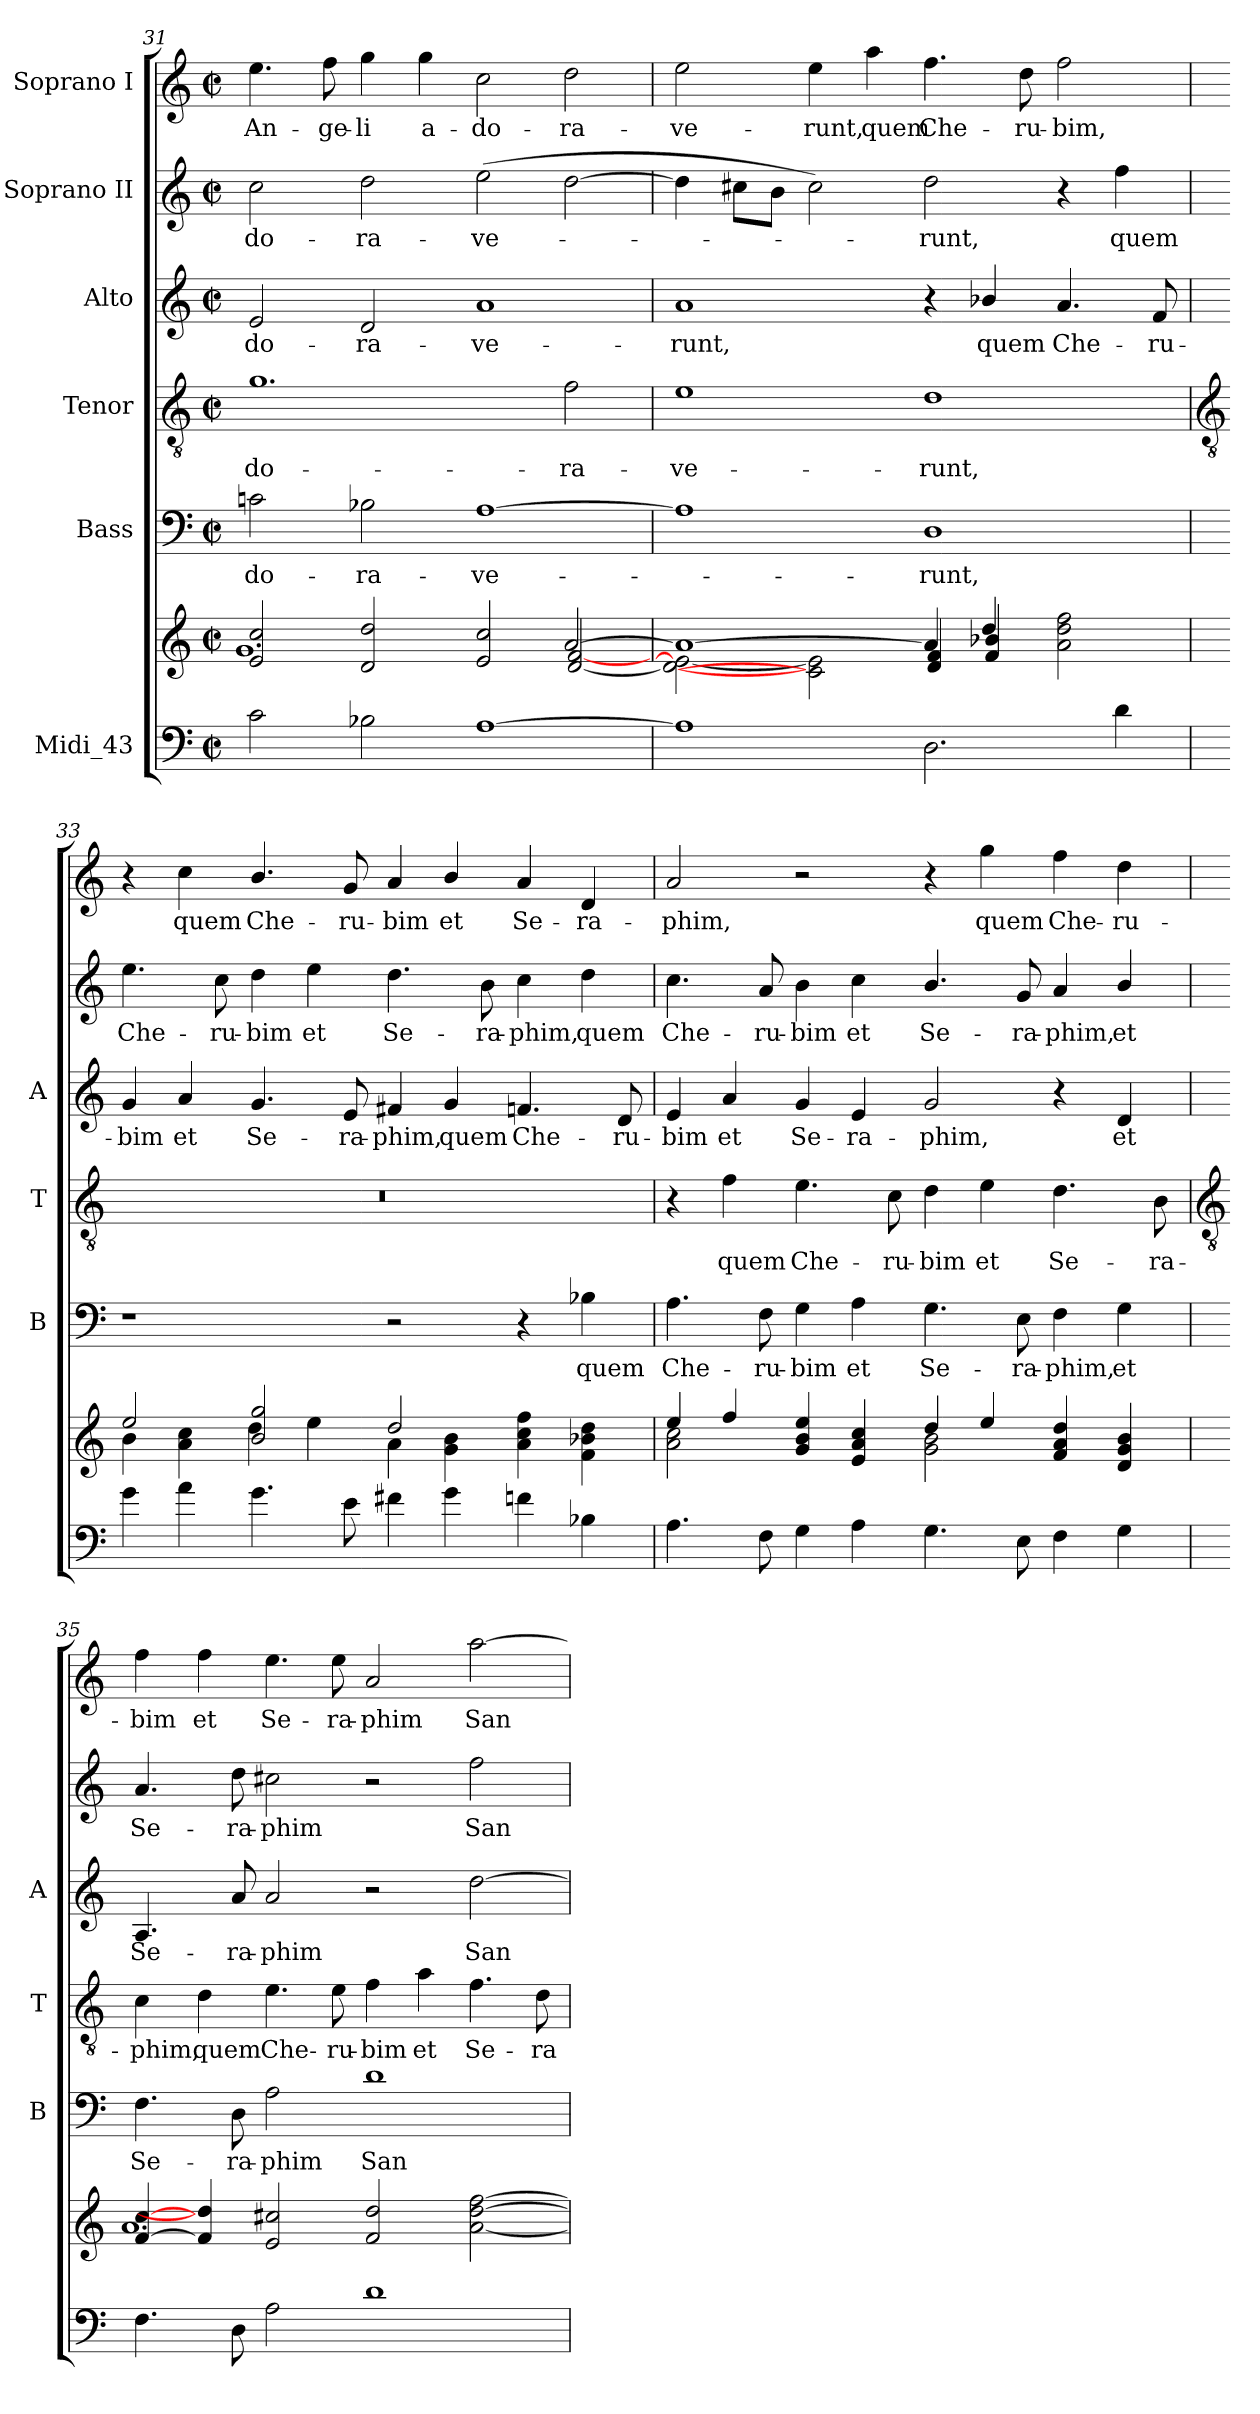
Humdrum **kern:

**kern	**kern	**kern	**text	**kern	**text	**kern	**text	**kern	**text	**kern	**text
*part6	*part6	*part5	*part5	*part4	*part4	*part3	*part3	*part2	*part2	*part1	*part1
*staff7	*staff6	*staff5	*staff5	*staff4	*staff4	*staff3	*staff3	*staff2	*staff2	*staff1	*staff1
*I"Midi_43	*	*I"Bass	*	*I"Tenor	*	*I"Alto	*	*I"Soprano II	*	*I"Soprano I	*
*	*	*I'B	*	*I'T	*	*I'A	*	*	*	*	*
*clefF4	*clefG2	*clefF4	*	*clefGv2	*	*clefG2	*	*clefG2	*	*clefG2	*
*k[]	*k[]	*k[]	*	*k[]	*	*k[]	*	*k[]	*	*k[]	*
*C:	*C:	*C:	*	*C:	*	*C:	*	*C:	*	*C:	*
*M4/2	*M4/2	*M4/2	*	*M4/2	*	*M4/2	*	*M4/2	*	*M4/2	*
*met(c|)	*met(c|)	*met(c|)	*	*met(c|)	*	*met(c|)	*	*met(c|)	*	*met(c|)	*
=31	=31	=31	=31	=31	=31	=31	=31	=31	=31	=31	=31
*	*^	*	*	*	*	*	*	*	*	*	*
!	!	!	!	!LO:LY:b	!	!LO:LY:b	!	!LO:LY:b	!	!LO:LY:b	!	!LO:LY:b
2c	2e/ 2cc/	1.g\	2cn	-do-	1.g	-do-	2e	-do-	2cc	-do-	4.ee	An-
!	!	!	!	!	!	!	!	!	!	!	!	!LO:LY:b
.	.	.	.	.	.	.	.	.	.	.	8ff	-ge-
!	!	!	!	!LO:LY:b	!	!	!	!LO:LY:b	!	!LO:LY:b	!	!LO:LY:b
2B-X	2d/ 2dd/	.	2B-X	-ra-	.	.	2d	-ra-	2dd	-ra-	4gg	-li
!	!	!	!	!	!	!	!	!	!	!	!	!LO:LY:b
.	.	.	.	.	.	.	.	.	.	.	4gg	a-
!	!	!	!	!LO:LY:b	!	!	!	!LO:LY:b	!	!LO:LY:b	!	!LO:LY:b
[1A	2e/ 2cc/	.	[1A	-ve-	.	.	1a	-ve-	(>2ee	-ve-	2cc	-do-
!	!	!	!	!	!	!LO:LY:b	!	!	!	!	!	!LO:LY:b
.	[2a/	[2d/ [2f/	.	.	2f	-ra-	.	.	[2dd	.	2dd	-ra-
=32	=32	=32	=32	=32	=32	=32	=32	=32	=32	=32	=32	=32
!	!	!	!	!	!	!LO:LY:b	!	!LO:LY:b	!	!	!	!LO:LY:b
1A]	1a/_	2d\_ 2e\_	1A]	.	1e	-ve-	1a	-runt,	4dd]	.	2ee	-ve-
.	.	.	.	.	.	.	.	.	8cc#XL	.	.	.
.	.	.	.	.	.	.	.	.	8bJ	.	.	.
!	!	!	!	!	!	!	!	!	!	!	!	!LO:LY:b
.	.	2c#\] 2e\]	.	.	.	.	.	.	2cc#)	.	4ee	-runt,
!	!	!	!	!	!	!	!	!	!	!	!	!LO:LY:b
.	.	.	.	.	.	.	.	.	.	.	4aa	quem
!	!	!	!	!LO:LY:b	!	!LO:LY:b	!	!	!	!LO:LY:b	!	!LO:LY:b
2.D	4a/]	4d/ 4f/	1D	runt,	1d	-runt,	4r	.	2dd	runt,	4.ff	Che-
!	!	!	!	!	!	!	!	!LO:LY:b	!	!	!	!
.	4dd/	4f/ 4b-X/	.	.	.	.	4b-X/	quem	.	.	.	.
!	!	!	!	!	!	!	!	!	!	!	!	!LO:LY:b
.	.	.	.	.	.	.	.	.	.	.	8dd	-ru-
!	!	!	!	!	!	!	!	!LO:LY:b	!	!	!	!LO:LY:b
.	2ryy	2a\ 2dd\ 2ff\	.	.	.	.	4.a	Che-	4r	.	2ff	-bim,
!	!	!	!	!	!	!	!	!	!	!LO:LY:b	!	!
4d	.	.	.	.	.	.	.	.	4ff	quem	.	.
!	!	!	!	!	!	!	!	!LO:LY:b	!	!	!	!
.	.	.	.	.	.	.	8f	-ru-	.	.	.	.
!!LO:LB:g=z
=33	=33	=33	=33	=33	=33	=33	=33	=33	=33	=33	=33	=33
*	*	*	*	*	*clefGv2	*	*	*	*	*	*	*
!	!	!	!	!	!	!	!	!LO:LY:b	!	!LO:LY:b	!	!
4g	2ee/	4b\	1r	.	0r	.	4g	-bim	4.ee	Che-	4r	.
!	!	!	!	!	!	!	!	!LO:LY:b	!	!	!	!LO:LY:b
4a	.	4a\ 4cc\	.	.	.	.	4a	et	.	.	4cc	quem
!	!	!	!	!	!	!	!	!	!	!LO:LY:b	!	!
.	.	.	.	.	.	.	.	.	8cc	-ru-	.	.
!	!	!	!	!	!	!	!	!LO:LY:b	!	!LO:LY:b	!	!LO:LY:b
4.g	2b/ 2gg/	4dd\	.	.	.	.	4.g	Se-	4dd	-bim	4.b/	Che-
!	!	!	!	!	!	!	!	!	!	!LO:LY:b	!	!
.	.	4ee\	.	.	.	.	.	.	4ee	et	.	.
!	!	!	!	!	!	!	!	!LO:LY:b	!	!	!	!LO:LY:b
8e	.	.	.	.	.	.	8e	-ra-	.	.	8g	-ru-
!	!	!	!	!	!	!	!	!LO:LY:b	!	!LO:LY:b	!	!LO:LY:b
4f#X	2dd/	4a\	2r	.	.	.	4f#X	-phim,	4.dd	Se-	4a	-bim
!	!	!	!	!	!	!	!	!LO:LY:b	!	!	!	!LO:LY:b
4g	.	4g\ 4b\	.	.	.	.	4g	quem	.	.	4b/	et
!	!	!	!	!	!	!	!	!	!	!LO:LY:b	!	!
.	.	.	.	.	.	.	.	.	8b	-ra-	.	.
!	!	!	!	!	!	!	!	!LO:LY:b	!	!LO:LY:b	!	!LO:LY:b
4fn	2ryy	4a\ 4cc\ 4ff\	4r	.	.	.	4.fn	Che-	4cc	-phim,	4a	Se-
!	!	!	!	!LO:LY:b	!	!	!	!	!	!LO:LY:b	!	!LO:LY:b
4B-X	.	4f\ 4b-X\ 4dd\	4B-X	quem	.	.	.	.	4dd	quem	4d	-ra-
!	!	!	!	!	!	!	!	!LO:LY:b	!	!	!	!
.	.	.	.	.	.	.	8d	-ru-	.	.	.	.
=34	=34	=34	=34	=34	=34	=34	=34	=34	=34	=34	=34	=34
!	!	!	!	!LO:LY:b	!	!	!	!LO:LY:b	!	!LO:LY:b	!	!LO:LY:b
4.A	4ee/	2a\ 2cc\	4.A	Che-	4r	.	4e	-bim	4.cc	Che-	2a	-phim,
!	!	!	!	!	!	!LO:LY:b	!	!LO:LY:b	!	!	!	!
.	4ff/	.	.	.	4f	quem	4a	et	.	.	.	.
!	!	!	!	!LO:LY:b	!	!	!	!	!	!LO:LY:b	!	!
8F	.	.	8F	-ru-	.	.	.	.	8a	-ru-	.	.
!	!	!	!	!LO:LY:b	!	!LO:LY:b	!	!LO:LY:b	!	!LO:LY:b	!	!
4G	4g/ 4b/ 4ee/	2ryy	4G	-bim	4.e	Che-	4g	Se-	4b	-bim	2r	.
!	!	!	!	!LO:LY:b	!	!	!	!LO:LY:b	!	!LO:LY:b	!	!
4A	4e/ 4a/ 4cc/	.	4A	et	.	.	4e	-ra-	4cc	et	.	.
!	!	!	!	!	!	!LO:LY:b	!	!	!	!	!	!
.	.	.	.	.	8c	-ru-	.	.	.	.	.	.
!	!	!	!	!LO:LY:b	!	!LO:LY:b	!	!LO:LY:b	!	!LO:LY:b	!	!
4.G	4dd/	2g\ 2b\	4.G	Se-	4d	-bim	2g	-phim,	4.b/	Se-	4r	.
!	!	!	!	!	!	!LO:LY:b	!	!	!	!	!	!LO:LY:b
.	4ee/	.	.	.	4e	et	.	.	.	.	4gg	quem
!	!	!	!	!LO:LY:b	!	!	!	!	!	!LO:LY:b	!	!
8E	.	.	8E	-ra-	.	.	.	.	8g	-ra-	.	.
!	!	!	!	!LO:LY:b	!	!LO:LY:b	!	!	!	!LO:LY:b	!	!LO:LY:b
4F	4f/ 4a/ 4dd/	2ryy	4F	-phim,	4.d	Se-	4r	.	4a	-phim,	4ff	Che-
!	!	!	!	!LO:LY:b	!	!	!	!LO:LY:b	!	!LO:LY:b	!	!LO:LY:b
4G	4d/ 4g/ 4b/	.	4G	et	.	.	4d	et	4b/	et	4dd	-ru-
!	!	!	!	!	!	!LO:LY:b	!	!	!	!	!	!
.	.	.	.	.	8B	-ra-	.	.	.	.	.	.
!!LO:LB:g=z
=35	=35	=35	=35	=35	=35	=35	=35	=35	=35	=35	=35	=35
*	*	*	*	*	*clefGv2	*	*	*	*	*	*	*
!	!	!	!	!LO:LY:b	!	!LO:LY:b	!	!LO:LY:b	!	!LO:LY:b	!	!LO:LY:b
4.F	[4f/ [4cc/	1.a\	4.F	Se-	4c	-phim,	4.A	Se-	4.a	Se-	4ff	-bim
!	!	!	!	!	!	!LO:LY:b	!	!	!	!	!	!LO:LY:b
.	4f/] 4dd/]	.	.	.	4d	quem	.	.	.	.	4ff	et
!	!	!	!	!LO:LY:b	!	!	!	!LO:LY:b	!	!LO:LY:b	!	!
8D	.	.	8D	-ra-	.	.	8a	-ra-	8dd	-ra-	.	.
!	!	!	!	!LO:LY:b	!	!LO:LY:b	!	!LO:LY:b	!	!LO:LY:b	!	!LO:LY:b
2A	2e/ 2cc#X/	.	2A	-phim	4.e	Che-	2a	-phim	2cc#X	-phim	4.ee	Se-
!	!	!	!	!	!	!LO:LY:b	!	!	!	!	!	!LO:LY:b
.	.	.	.	.	8e	-ru-	.	.	.	.	8ee	-ra-
!	!	!	!	!LO:LY:b	!	!LO:LY:b	!	!	!	!	!	!LO:LY:b
1d	2f/ 2dd/	.	1d	San	4f	-bim	2r	.	2r	.	2a	-phim
!	!	!	!	!	!	!LO:LY:b	!	!	!	!	!	!
.	.	.	.	.	4a	et	.	.	.	.	.	.
!	!	!	!	!	!	!LO:LY:b	!	!LO:LY:b	!	!LO:LY:b	!	!LO:LY:b
.	[2a\ [2dd\ [2ff\	2ryy	.	.	4.f	Se-	[2dd	San-	2ff	San-	[2aa	San-
!	!	!	!	!	!	!LO:LY:b	!	!	!	!	!	!
.	.	.	.	.	8d	-ra-	.	.	.	.	.	.
*	*v	*v	*	*	*	*	*	*	*	*	*	*
=	=	=	=	=	=	=	=	=	=	=	=
*-	*-	*-	*-	*-	*-	*-	*-	*-	*-	*-	*-
